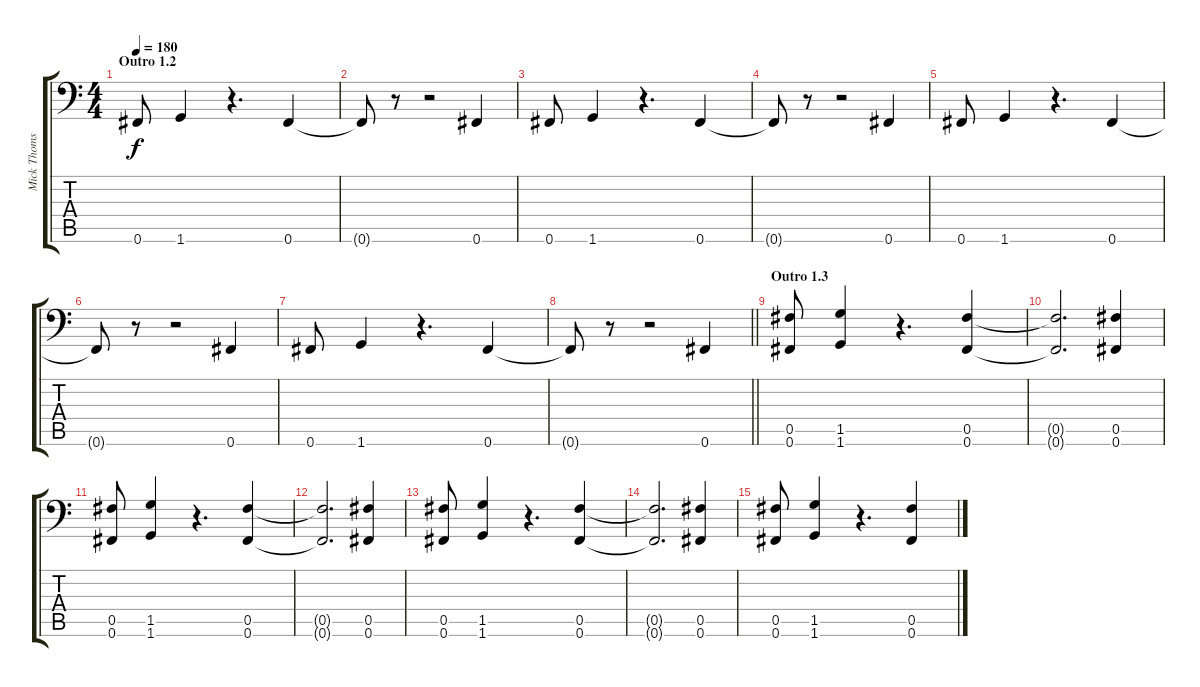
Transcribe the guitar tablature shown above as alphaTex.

\track ("Mick Thomson" "Mick Thoms") {instrument distortionguitar}
\staff {score tabs}
\tuning (Db4 Ab3 E3 B2 Gb2 Gb1) {hide}
\ts (4 4)
\section ("" "Outro 1.2")
\tempo 180
\clef f4
\ks c
0.6.8{dy f} 1.6.4 r.4{d} 0.6.4 |
0.6{t}.8 r.8 r.2 0.6.4 |
0.6.8 1.6.4 r.4{d} 0.6.4 |
0.6{t}.8 r.8 r.2 0.6.4 |
0.6.8 1.6.4 r.4{d} 0.6.4 |
0.6{t}.8 r.8 r.2 0.6.4 |
0.6.8 1.6.4 r.4{d} 0.6.4 |
\barLineRight lightlight
0.6{t}.8 r.8 r.2 0.6.4 |
\section ("" "Outro 1.3")
(0.5 0.6).8 (1.5 1.6).4 r.4{d} (0.5 0.6).4 |
(0.5{t} 0.6{t}).2{d} (0.5 0.6).4 |
(0.5 0.6).8 (1.5 1.6).4 r.4{d} (0.5 0.6).4 |
(0.5{t} 0.6{t}).2{d} (0.5 0.6).4 |
(0.5 0.6).8 (1.5 1.6).4 r.4{d} (0.5 0.6).4 |
(0.5{t} 0.6{t}).2{d} (0.5 0.6).4 |
(0.5 0.6).8 (1.5 1.6).4 r.4{d} (0.5 0.6).4
